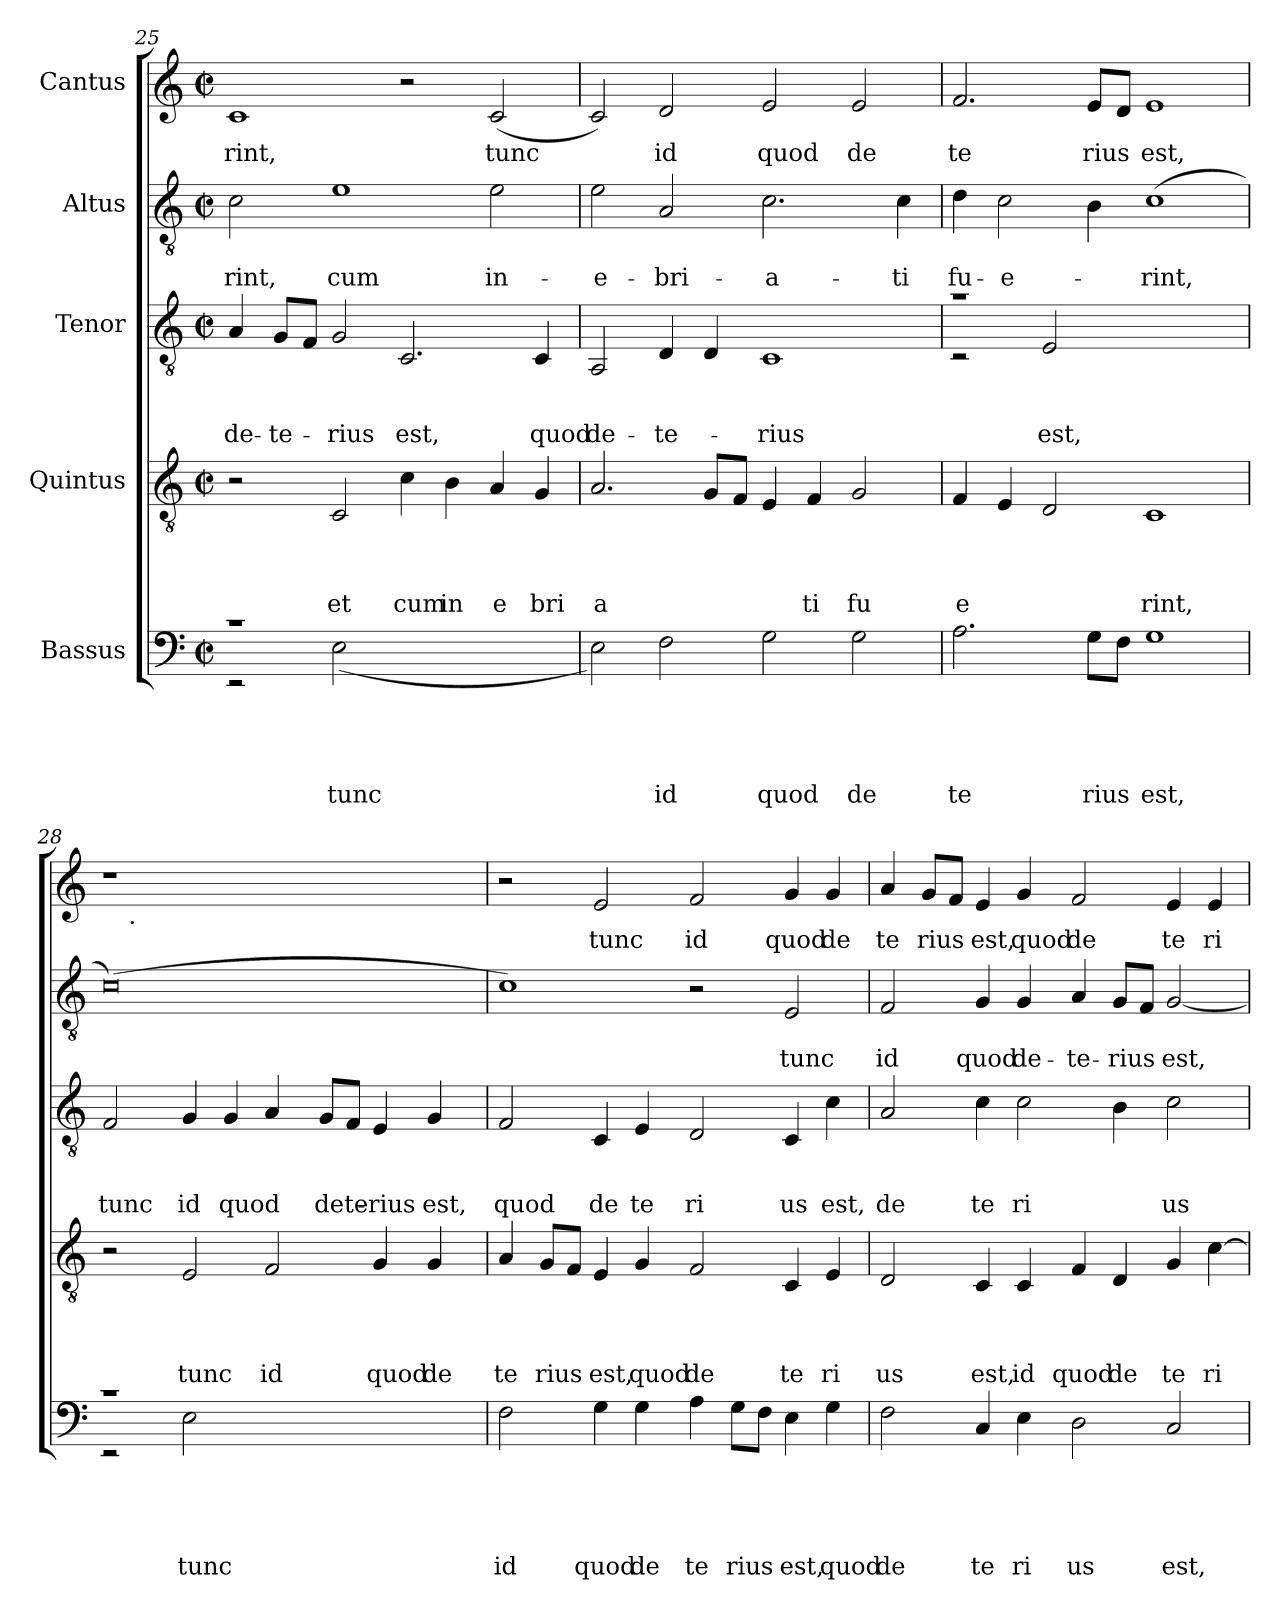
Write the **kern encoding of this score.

**kern	**text	**text	**text	**text	**text	**kern	**text	**text	**text	**text	**kern	**text	**text	**text	**kern	**text	**text	**kern	**text
*part5	*part5	*part5	*part5	*part5	*part5	*part4	*part4	*part4	*part4	*part4	*part3	*part3	*part3	*part3	*part2	*part2	*part2	*part1	*part1
*staff5	*staff5	*staff5	*staff5	*staff5	*staff5	*staff4	*staff4	*staff4	*staff4	*staff4	*staff3	*staff3	*staff3	*staff3	*staff2	*staff2	*staff2	*staff1	*staff1
*I"Bassus	*	*	*	*	*	*I"Quintus	*	*	*	*	*I"Tenor	*	*	*	*I"Altus	*	*	*I"Cantus	*
*clefF4	*	*	*	*	*	*clefGv2	*	*	*	*	*clefGv2	*	*	*	*clefGv2	*	*	*clefG2	*
*k[]	*	*	*	*	*	*k[]	*	*	*	*	*k[]	*	*	*	*k[]	*	*	*k[]	*
*C:	*	*	*	*	*	*C:	*	*	*	*	*C:	*	*	*	*C:	*	*	*C:	*
*M2/2	*	*	*	*	*	*M2/2	*	*	*	*	*M2/2	*	*	*	*M2/2	*	*	*M2/2	*
*met(c|)	*	*	*	*	*	*met(c|)	*	*	*	*	*met(c|)	*	*	*	*met(c|)	*	*	*met(c|)	*
=25	=25	=25	=25	=25	=25	=25	=25	=25	=25	=25	=25	=25	=25	=25	=25	=25	=25	=25	=25
*^	*	*	*	*	*	*	*	*	*	*	*	*	*	*	*	*	*	*	*
!	!	!	!	!	!	!	!	!	!	!	!	!	!	!	!LO:LY:b	!	!	!LO:LY:b	!	!LO:LY:b
1rc	2rEE	.	.	.	.	.	2r	.	.	.	.	4A/	.	.	de-	2c\	.	-rint,	1c	rint,
!	!	!	!	!	!	!	!	!	!	!	!	!	!	!	!LO:LY:b	!	!	!	!	!
.	.	.	.	.	.	.	.	.	.	.	.	8G/L	.	.	-te-	.	.	.	.	.
.	.	.	.	.	.	.	.	.	.	.	.	8F/J	.	.	.	.	.	.	.	.
!	!	!	!	!	!	!LO:LY:b	!	!	!	!	!LO:LY:b	!	!	!	!LO:LY:b	!	!	!LO:LY:b	!	!
.	(>2E\	.	.	.	.	tunc	2C/	.	.	.	et	2G/	.	.	-rius	1e	.	cum	.	.
!	!	!	!	!	!	!	!	!	!	!	!LO:LY:b	!	!	!	!LO:LY:b	!	!	!	!	!
1ryy	1ryy	.	.	.	.	.	4c\	.	.	.	cum	2.C/	.	.	est,	.	.	.	2r	.
!	!	!	!	!	!	!	!	!	!	!	!LO:LY:b	!	!	!	!	!	!	!	!	!
.	.	.	.	.	.	.	4B\	.	.	.	in	.	.	.	.	.	.	.	.	.
!	!	!	!	!	!	!	!	!	!	!	!LO:LY:b	!	!	!	!	!	!	!LO:LY:b	!	!LO:LY:b
.	.	.	.	.	.	.	4A/	.	.	.	e	.	.	.	.	2e\	.	in-	(<2c/	tunc
!	!	!	!	!	!	!	!	!	!	!	!LO:LY:b	!	!	!	!LO:LY:b	!	!	!	!	!
.	.	.	.	.	.	.	4G/	.	.	.	bri	4C/	.	.	quod	.	.	.	.	.
*v	*v	*	*	*	*	*	*	*	*	*	*	*	*	*	*	*	*	*	*	*
=26	=26	=26	=26	=26	=26	=26	=26	=26	=26	=26	=26	=26	=26	=26	=26	=26	=26	=26	=26
!	!	!	!	!	!	!	!	!	!	!LO:LY:b	!	!	!	!LO:LY:b	!	!	!LO:LY:b	!	!
2E\)	.	.	.	.	.	2.A/	.	.	.	a	2AA/	.	.	de-	2e\	.	-e-	2c/)	.
!	!	!	!	!	!LO:LY:b	!	!	!	!	!	!	!	!	!LO:LY:b	!	!	!LO:LY:b	!	!LO:LY:b
2F\	.	.	.	.	id	.	.	.	.	.	4D/	.	.	-te-	2A/	.	-bri-	2d/	id
.	.	.	.	.	.	8G/L	.	.	.	.	4D/	.	.	.	.	.	.	.	.
.	.	.	.	.	.	8F/J	.	.	.	.	.	.	.	.	.	.	.	.	.
!	!	!	!	!	!LO:LY:b	!	!	!	!	!	!	!	!	!LO:LY:b	!	!	!LO:LY:b	!	!LO:LY:b
2G\	.	.	.	.	quod	4E/	.	.	.	.	1C	.	.	-rius	2.c\	.	-a-	2e/	quod
!	!	!	!	!	!	!	!	!	!	!LO:LY:b	!	!	!	!	!	!	!	!	!
.	.	.	.	.	.	4F/	.	.	.	ti	.	.	.	.	.	.	.	.	.
!	!	!	!	!	!LO:LY:b	!	!	!	!	!LO:LY:b	!	!	!	!	!	!	!	!	!LO:LY:b
2G\	.	.	.	.	de	2G/	.	.	.	fu	.	.	.	.	.	.	.	2e/	de
!	!	!	!	!	!	!	!	!	!	!	!	!	!	!	!	!	!LO:LY:b	!	!
.	.	.	.	.	.	.	.	.	.	.	.	.	.	.	4c\	.	-ti	.	.
=27	=27	=27	=27	=27	=27	=27	=27	=27	=27	=27	=27	=27	=27	=27	=27	=27	=27	=27	=27
!	!	!	!	!	!LO:LY:b	!	!	!	!	!LO:LY:b	!	!	!	!	!	!	!LO:LY:b	!	!LO:LY:b
*	*	*	*	*	*	*	*	*	*	*	*^	*	*	*	*	*	*	*	*
2.A\	.	.	.	.	te	4F/	.	.	.	e	1ra	2rC	.	.	.	4d\	.	fu-	2.f/	te
!	!	!	!	!	!	!	!	!	!	!	!	!	!	!	!	!	!	!LO:LY:b	!	!
.	.	.	.	.	.	4E/	.	.	.	.	.	.	.	.	.	2c\	.	-e-	.	.
!	!	!	!	!	!	!	!	!	!	!	!	!	!	!	!LO:LY:b	!	!	!	!	!
.	.	.	.	.	.	2D/	.	.	.	.	.	2E/	.	.	est,	.	.	.	.	.
!	!	!	!	!	!LO:LY:b	!	!	!	!	!	!	!	!	!	!	!	!	!	!	!LO:LY:b
8G\L	.	.	.	.	rius	.	.	.	.	.	.	.	.	.	.	4B\	.	.	8e/L	rius
8F\J	.	.	.	.	.	.	.	.	.	.	.	.	.	.	.	.	.	.	8d/J	.
!	!	!	!	!	!LO:LY:b	!	!	!	!	!LO:LY:b	!	!	!	!	!	!	!	!LO:LY:b	!	!LO:LY:b
1G	.	.	.	.	est,	1C	.	.	.	rint,	1ryy	1ryy	.	.	.	(>1c	.	-rint,	1e	est,
=28	=28	=28	=28	=28	=28	=28	=28	=28	=28	=28	=28	=28	=28	=28	=28	=28	=28	=28	=28	=28
*^	*	*	*	*	*	*	*	*	*	*	*	*	*	*	*	*	*	*	*	*
!	!	!	!	!	!	!	!	!	!	!	!	!	!	!	!	!LO:LY:b	!	!	!	!	!
*	*	*	*	*	*	*	*	*	*	*	*	*v	*v	*	*	*	*	*	*	*^	*
1rc	2rEE	.	.	.	.	.	2r	.	.	.	.	2F/	.	.	tunc	(>0c)	.	.	1r	16..ryy	.
!	!	!	!	!	!	!	!	!	!	!	!	!	!	!	!	!	!	!	!	!LO:TX:b:t=.	!
.	.	.	.	.	.	.	.	.	.	.	.	.	.	.	.	.	.	.	.	1ryy	.
!	!	!	!	!	!	!LO:LY:b	!	!	!	!	!LO:LY:b	!	!	!	!LO:LY:b	!	!	!	!	!	!
.	2E\	.	.	.	.	tunc	2E/	.	.	.	tunc	4G/	.	.	id	.	.	.	.	.	.
!	!	!	!	!	!	!	!	!	!	!	!	!	!	!	!LO:LY:b	!	!	!	!	!	!
.	.	.	.	.	.	.	.	.	.	.	.	4G/	.	.	quod	.	.	.	.	.	.
!	!	!	!	!	!	!	!	!	!	!	!LO:LY:b	!	!	!	!	!	!	!	!	!	!
1ryy	1ryy	.	.	.	.	.	2F/	.	.	.	id	4A/	.	.	.	.	.	.	1ryy	.	.
.	.	.	.	.	.	.	.	.	.	.	.	.	.	.	.	.	.	.	.	2ryy	.
!	!	!	!	!	!	!	!	!	!	!	!	!	!	!	!LO:LY:b	!	!	!	!	!	!
.	.	.	.	.	.	.	.	.	.	.	.	8G/L	.	.	dete-	.	.	.	.	.	.
.	.	.	.	.	.	.	.	.	.	.	.	8F/J	.	.	.	.	.	.	.	.	.
!	!	!	!	!	!	!	!	!	!	!	!LO:LY:b	!	!	!	!LO:LY:b	!	!	!	!	!	!
.	.	.	.	.	.	.	4G/	.	.	.	quod	4E/	.	.	-rius	.	.	.	.	.	.
.	.	.	.	.	.	.	.	.	.	.	.	.	.	.	.	.	.	.	.	4ryy	.
!	!	!	!	!	!	!	!	!	!	!	!LO:LY:b	!	!	!	!LO:LY:b	!	!	!	!	!	!
.	.	.	.	.	.	.	4G/	.	.	.	de	4G/	.	.	est,	.	.	.	.	.	.
.	.	.	.	.	.	.	.	.	.	.	.	.	.	.	.	.	.	.	.	8ryy	.
.	.	.	.	.	.	.	.	.	.	.	.	.	.	.	.	.	.	.	.	64ryy	.
!!LO:PB:g=z
=29	=29	=29	=29	=29	=29	=29	=29	=29	=29	=29	=29	=29	=29	=29	=29	=29	=29	=29	=29	=29	=29
!	!	!	!	!	!	!LO:LY:b	!	!	!	!	!LO:LY:b	!	!	!	!LO:LY:b	!	!	!	!	!	!
*v	*v	*	*	*	*	*	*	*	*	*	*	*	*	*	*	*	*	*	*v	*v	*
2F\	.	.	.	.	id	4A/	.	.	.	te	2F/	.	.	quod	1c)	.	.	2r	.
!	!	!	!	!	!	!	!	!	!	!LO:LY:b	!	!	!	!	!	!	!	!	!
.	.	.	.	.	.	8G/L	.	.	.	rius	.	.	.	.	.	.	.	.	.
.	.	.	.	.	.	8F/J	.	.	.	.	.	.	.	.	.	.	.	.	.
!	!	!	!	!	!LO:LY:b	!	!	!	!	!LO:LY:b	!	!	!	!LO:LY:b	!	!	!	!	!LO:LY:b
4G\	.	.	.	.	quod	4E/	.	.	.	est,	4C/	.	.	de	.	.	.	2e/	tunc
!	!	!	!	!	!LO:LY:b	!	!	!	!	!LO:LY:b	!	!	!	!LO:LY:b	!	!	!	!	!
4G\	.	.	.	.	de	4G/	.	.	.	quod	4E/	.	.	te	.	.	.	.	.
!	!	!	!	!	!LO:LY:b	!	!	!	!	!LO:LY:b	!	!	!	!LO:LY:b	!	!	!	!	!LO:LY:b
4A\	.	.	.	.	te	2F/	.	.	.	de	2D/	.	.	ri	2r	.	.	2f/	id
!	!	!	!	!	!LO:LY:b	!	!	!	!	!	!	!	!	!	!	!	!	!	!
8G\L	.	.	.	.	rius	.	.	.	.	.	.	.	.	.	.	.	.	.	.
8F\J	.	.	.	.	.	.	.	.	.	.	.	.	.	.	.	.	.	.	.
!	!	!	!	!	!LO:LY:b	!	!	!	!	!LO:LY:b	!	!	!	!LO:LY:b	!	!	!LO:LY:b	!	!LO:LY:b
4E\	.	.	.	.	est,	4C/	.	.	.	te	4C/	.	.	us	2E/	.	tunc	4g/	quod
!	!	!	!	!	!LO:LY:b	!	!	!	!	!LO:LY:b	!	!	!	!LO:LY:b	!	!	!	!	!LO:LY:b
4G\	.	.	.	.	quod	4E/	.	.	.	ri	4c\	.	.	est,	.	.	.	4g/	de
=30	=30	=30	=30	=30	=30	=30	=30	=30	=30	=30	=30	=30	=30	=30	=30	=30	=30	=30	=30
!	!	!	!	!	!LO:LY:b	!	!	!	!	!LO:LY:b	!	!	!	!LO:LY:b	!	!	!LO:LY:b	!	!LO:LY:b
2F\	.	.	.	.	de	2D/	.	.	.	us	2A/	.	.	de	2F/	.	id	4a/	te
!	!	!	!	!	!	!	!	!	!	!	!	!	!	!	!	!	!	!	!LO:LY:b
.	.	.	.	.	.	.	.	.	.	.	.	.	.	.	.	.	.	8g/L	rius
.	.	.	.	.	.	.	.	.	.	.	.	.	.	.	.	.	.	8f/J	.
!	!	!	!	!	!LO:LY:b	!	!	!	!	!LO:LY:b	!	!	!	!LO:LY:b	!	!	!LO:LY:b	!	!LO:LY:b
4C/	.	.	.	.	te	4C/	.	.	.	est,	4c\	.	.	te	4G/	.	quod	4e/	est,
!	!	!	!	!	!LO:LY:b	!	!	!	!	!LO:LY:b	!	!	!	!LO:LY:b	!	!	!LO:LY:b	!	!LO:LY:b
4E\	.	.	.	.	ri	4C/	.	.	.	id	2c\	.	.	ri	4G/	.	de-	4g/	quod
!	!	!	!	!	!LO:LY:b	!	!	!	!	!LO:LY:b	!	!	!	!	!	!	!LO:LY:b	!	!LO:LY:b
2D\	.	.	.	.	us	4F/	.	.	.	quod	.	.	.	.	4A/	.	-te-	2f/	de
!	!	!	!	!	!	!	!	!	!	!LO:LY:b	!	!	!	!	!	!	!LO:LY:b	!	!
.	.	.	.	.	.	4D/	.	.	.	de	4B\	.	.	.	8G/L	.	-rius	.	.
.	.	.	.	.	.	.	.	.	.	.	.	.	.	.	8F/J	.	.	.	.
!	!	!	!	!	!LO:LY:b	!	!	!	!	!LO:LY:b	!	!	!	!LO:LY:b	!	!	!LO:LY:b	!	!LO:LY:b
2C/	.	.	.	.	est,	4G/	.	.	.	te	2c\	.	.	us	[<2G/	.	est,	4e/	te
!	!	!	!	!	!	!	!	!	!	!LO:LY:b	!	!	!	!	!	!	!	!	!LO:LY:b
.	.	.	.	.	.	[>4c\	.	.	.	ri	.	.	.	.	.	.	.	4e/	ri
=	=	=	=	=	=	=	=	=	=	=	=	=	=	=	=	=	=	=	=
*-	*-	*-	*-	*-	*-	*-	*-	*-	*-	*-	*-	*-	*-	*-	*-	*-	*-	*-	*-
